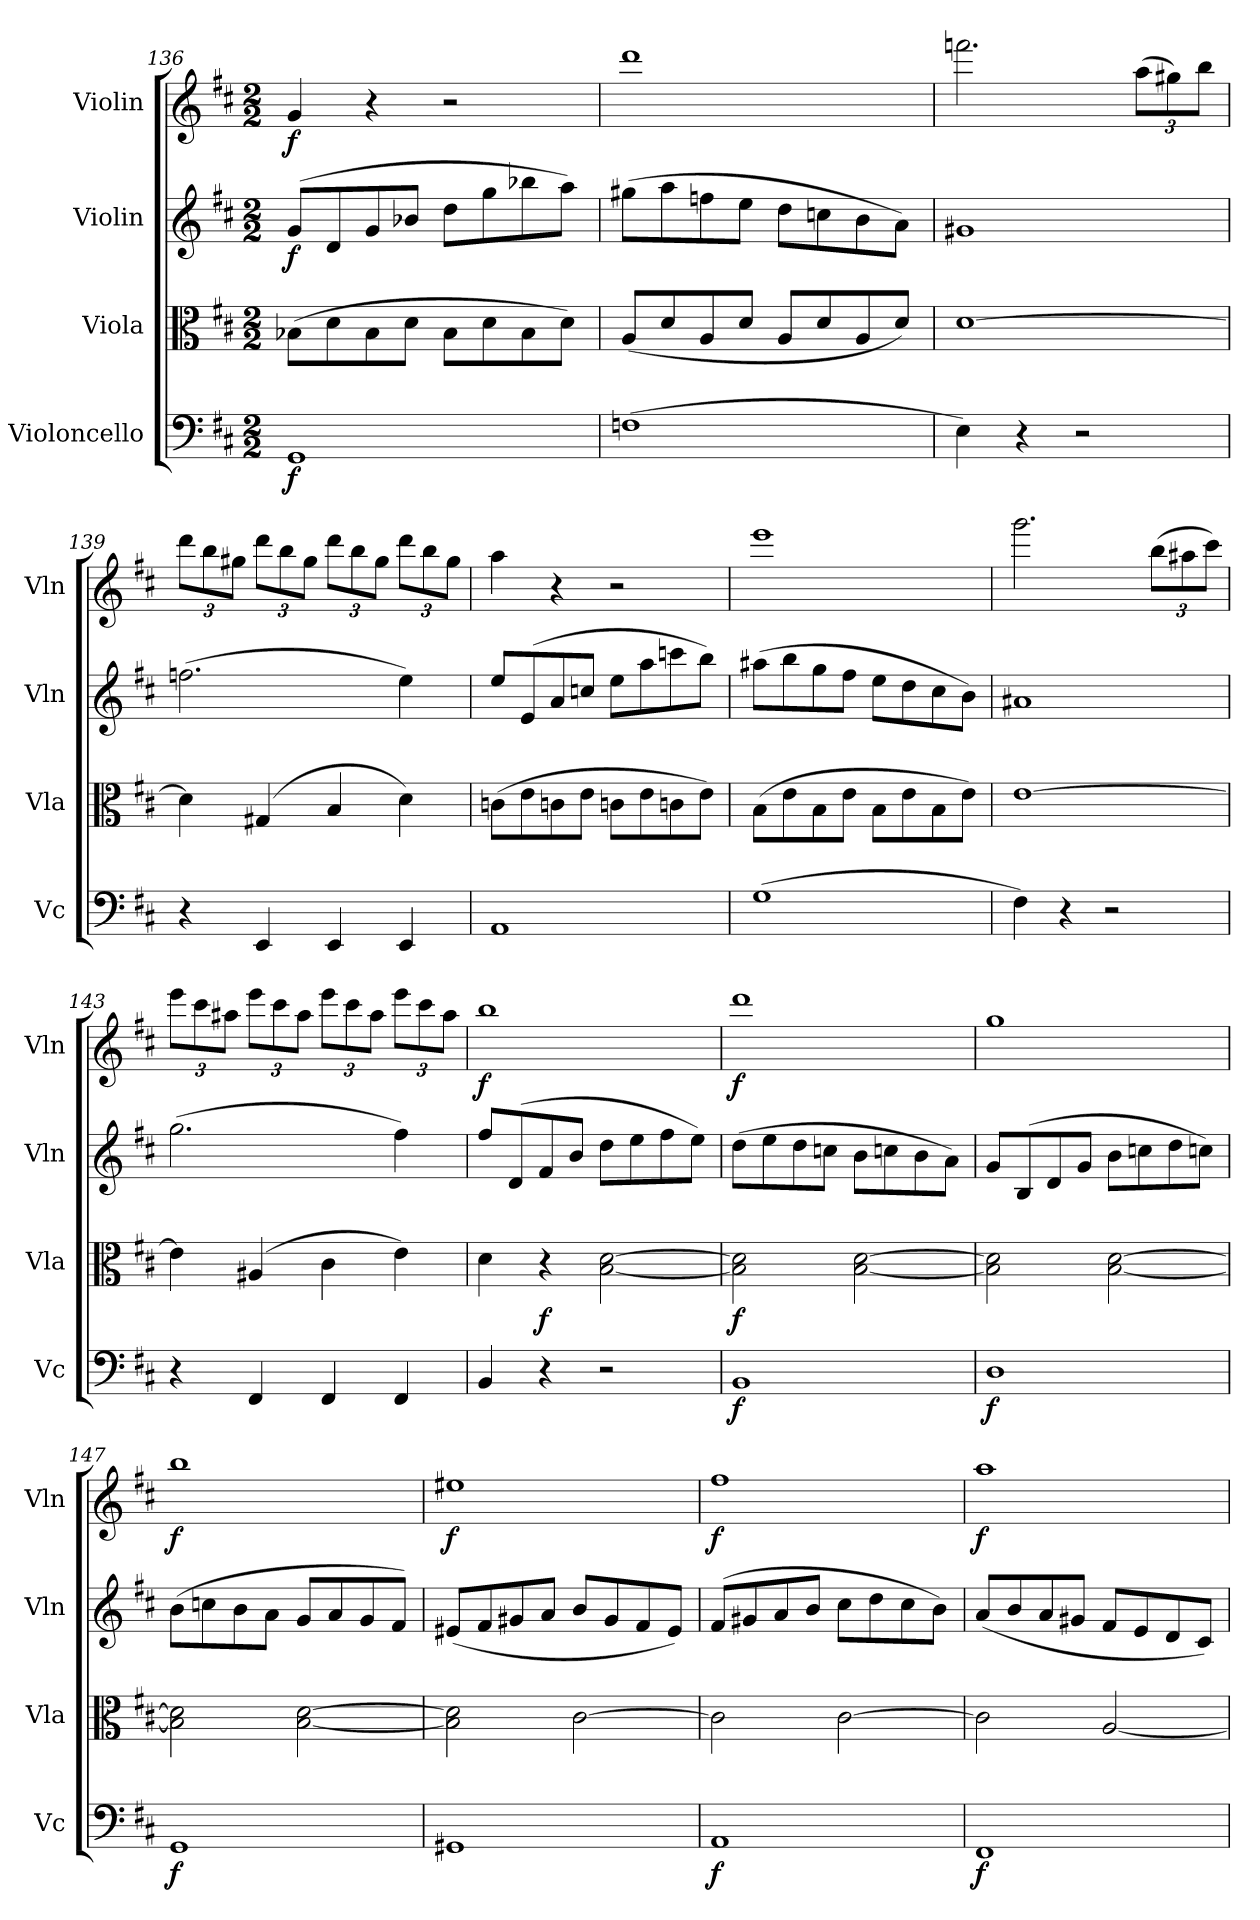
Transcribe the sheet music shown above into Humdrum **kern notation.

**kern	**dynam	**kern	**dynam	**kern	**dynam	**kern	**dynam
*part4	*part4	*part3	*part3	*part2	*part2	*part1	*part1
*staff4	*staff4	*staff3	*staff3	*staff2	*staff2	*staff1	*staff1
*I"Violoncello	*	*I"Viola	*	*I"Violin	*	*I"Violin	*
*I'Vc	*	*I'Vla	*	*I'Vln	*	*I'Vln	*
*clefF4	*	*clefC3	*	*clefG2	*	*clefG2	*
*k[f#c#]	*	*k[f#c#]	*	*k[f#c#]	*	*k[f#c#]	*
*M2/2	*	*M2/2	*	*M2/2	*	*M2/2	*
=136	=136	=136	=136	=136	=136	=136	=136
1GG	f	(8B-X\L	.	(8g/L	f	4g/	f
.	.	8d\	.	8d/	.	.	.
.	.	8B-\	.	8g/	.	4r	.
.	.	8d\J	.	8b-X/J	.	.	.
.	.	8B-\L	.	8dd\L	.	2r	.
.	.	8d\	.	8gg\	.	.	.
.	.	8B-\	.	8bb-X\	.	.	.
.	.	8d\J)	.	8aa\J)	.	.	.
=137	=137	=137	=137	=137	=137	=137	=137
(1Fn	.	(8A/L	.	(8gg#X\L	.	1ddd	.
.	.	8d/	.	8aa\	.	.	.
.	.	8A/	.	8ffn\	.	.	.
.	.	8d/J	.	8ee\J	.	.	.
.	.	8A/L	.	8dd\L	.	.	.
.	.	8d/	.	8ccn\	.	.	.
.	.	8A/	.	8b\	.	.	.
.	.	8d/J)	.	8a\J)	.	.	.
=138	=138	=138	=138	=138	=138	=138	=138
4E\)	.	[1d	.	1g#X	.	2.fffn\	.
4r	.	.	.	.	.	.	.
2r	.	.	.	.	.	.	.
.	.	.	.	.	.	(12aa\L	.
.	.	.	.	.	.	12gg#X\)	.
.	.	.	.	.	.	12bb\J	.
=139	=139	=139	=139	=139	=139	=139	=139
4r	.	4d\]	.	(2.ffn\	.	12ddd\L	.
.	.	.	.	.	.	12bb\	.
.	.	.	.	.	.	12gg#X\J	.
4EE/	.	(4G#X/	.	.	.	12ddd\L	.
.	.	.	.	.	.	12bb\	.
.	.	.	.	.	.	12gg#\J	.
4EE/	.	4B/	.	.	.	12ddd\L	.
.	.	.	.	.	.	12bb\	.
.	.	.	.	.	.	12gg#\J	.
4EE/	.	4d\)	.	4ee\)	.	12ddd\L	.
.	.	.	.	.	.	12bb\	.
.	.	.	.	.	.	12gg#\J	.
=140	=140	=140	=140	=140	=140	=140	=140
1AA	.	(8cn\L	.	8ee/L	.	4aa\	.
.	.	8e\	.	(8e/	.	.	.
.	.	8cn\	.	8a/	.	4r	.
.	.	8e\J	.	8ccn/J	.	.	.
.	.	8cn\L	.	8ee\L	.	2r	.
.	.	8e\	.	8aa\	.	.	.
.	.	8cn\	.	8cccn\	.	.	.
.	.	8e\J)	.	8bb\J)	.	.	.
=141	=141	=141	=141	=141	=141	=141	=141
(1G	.	(8B\L	.	(8aa#X\L	.	1eee	.
.	.	8e\	.	8bb\	.	.	.
.	.	8B\	.	8gg\	.	.	.
.	.	8e\J	.	8ff#\J	.	.	.
.	.	8B\L	.	8ee\L	.	.	.
.	.	8e\	.	8dd\	.	.	.
.	.	8B\	.	8cc#\	.	.	.
.	.	8e\J)	.	8b\J)	.	.	.
=142	=142	=142	=142	=142	=142	=142	=142
4F#\)	.	[1e	.	1a#X	.	2.ggg\	.
4r	.	.	.	.	.	.	.
2r	.	.	.	.	.	.	.
.	.	.	.	.	.	(12bb\L	.
.	.	.	.	.	.	12aa#X\	.
.	.	.	.	.	.	12ccc#\J)	.
=143	=143	=143	=143	=143	=143	=143	=143
4r	.	4e\]	.	(2.gg\	.	12eee\L	.
.	.	.	.	.	.	12ccc#\	.
.	.	.	.	.	.	12aa#X\J	.
4FF#/	.	(4A#X/	.	.	.	12eee\L	.
.	.	.	.	.	.	12ccc#\	.
.	.	.	.	.	.	12aa#\J	.
4FF#/	.	4c#\	.	.	.	12eee\L	.
.	.	.	.	.	.	12ccc#\	.
.	.	.	.	.	.	12aa#\J	.
4FF#/	.	4e\)	.	4ff#\)	.	12eee\L	.
.	.	.	.	.	.	12ccc#\	.
.	.	.	.	.	.	12aa#\J	.
=144	=144	=144	=144	=144	=144	=144	=144
4BB/	.	4d\	.	8ff#/L	.	1bb	f
.	.	.	.	(8d/	.	.	.
4r	.	4r	f	8f#/	.	.	.
.	.	.	.	8b/J	.	.	.
2r	.	[2B\ [2d\	.	8dd\L	.	.	.
.	.	.	.	8ee\	.	.	.
.	.	.	.	8ff#\	.	.	.
.	.	.	.	8ee\J)	.	.	.
=145	=145	=145	=145	=145	=145	=145	=145
1BB	f	2B]\ 2d]\	f	(8dd\L	.	1ddd	f
.	.	.	.	8ee\	.	.	.
.	.	.	.	8dd\	.	.	.
.	.	.	.	8ccn\J	.	.	.
.	.	[2B\ [2d\	.	8b\L	.	.	.
.	.	.	.	8ccn\	.	.	.
.	.	.	.	8b\	.	.	.
.	.	.	.	8a\J)	.	.	.
=146	=146	=146	=146	=146	=146	=146	=146
1D	f	2B]\ 2d]\	.	8g/L	.	1gg	.
.	.	.	.	(8B/	.	.	.
.	.	.	.	8d/	.	.	.
.	.	.	.	8g/J	.	.	.
.	.	[2B\ [2d\	.	8b\L	.	.	.
.	.	.	.	8ccn\	.	.	.
.	.	.	.	8dd\	.	.	.
.	.	.	.	8ccn\J)	.	.	.
=147	=147	=147	=147	=147	=147	=147	=147
1GG	f	2B]\ 2d]\	.	(8b\L	.	1bb	f
.	.	.	.	8ccn\	.	.	.
.	.	.	.	8b\	.	.	.
.	.	.	.	8a\J	.	.	.
.	.	[2B\ [2d\	.	8g/L	.	.	.
.	.	.	.	8a/	.	.	.
.	.	.	.	8g/	.	.	.
.	.	.	.	8f#/J)	.	.	.
=148	=148	=148	=148	=148	=148	=148	=148
1GG#X	.	2B]\ 2d]\	.	(8e#X/L	.	1ee#X	f
.	.	.	.	8f#/	.	.	.
.	.	.	.	8g#X/	.	.	.
.	.	.	.	8a/J	.	.	.
.	.	[2c#\	.	8b/L	.	.	.
.	.	.	.	8g#/	.	.	.
.	.	.	.	8f#/	.	.	.
.	.	.	.	8e#/J)	.	.	.
=149	=149	=149	=149	=149	=149	=149	=149
1AA	f	2c#\]	.	(8f#/L	.	1ff#	f
.	.	.	.	8g#X/	.	.	.
.	.	.	.	8a/	.	.	.
.	.	.	.	8b/J	.	.	.
.	.	[2c#\	.	8cc#\L	.	.	.
.	.	.	.	8dd\	.	.	.
.	.	.	.	8cc#\	.	.	.
.	.	.	.	8b\J)	.	.	.
=150	=150	=150	=150	=150	=150	=150	=150
1FF#	f	2c#\]	.	(8a/L	.	1aa	f
.	.	.	.	8b/	.	.	.
.	.	.	.	8a/	.	.	.
.	.	.	.	8g#X/J	.	.	.
.	.	[2A/	.	8f#/L	.	.	.
.	.	.	.	8e/	.	.	.
.	.	.	.	8d/	.	.	.
.	.	.	.	8c#/J)	.	.	.
=	=	=	=	=	=	=	=
*-	*-	*-	*-	*-	*-	*-	*-
